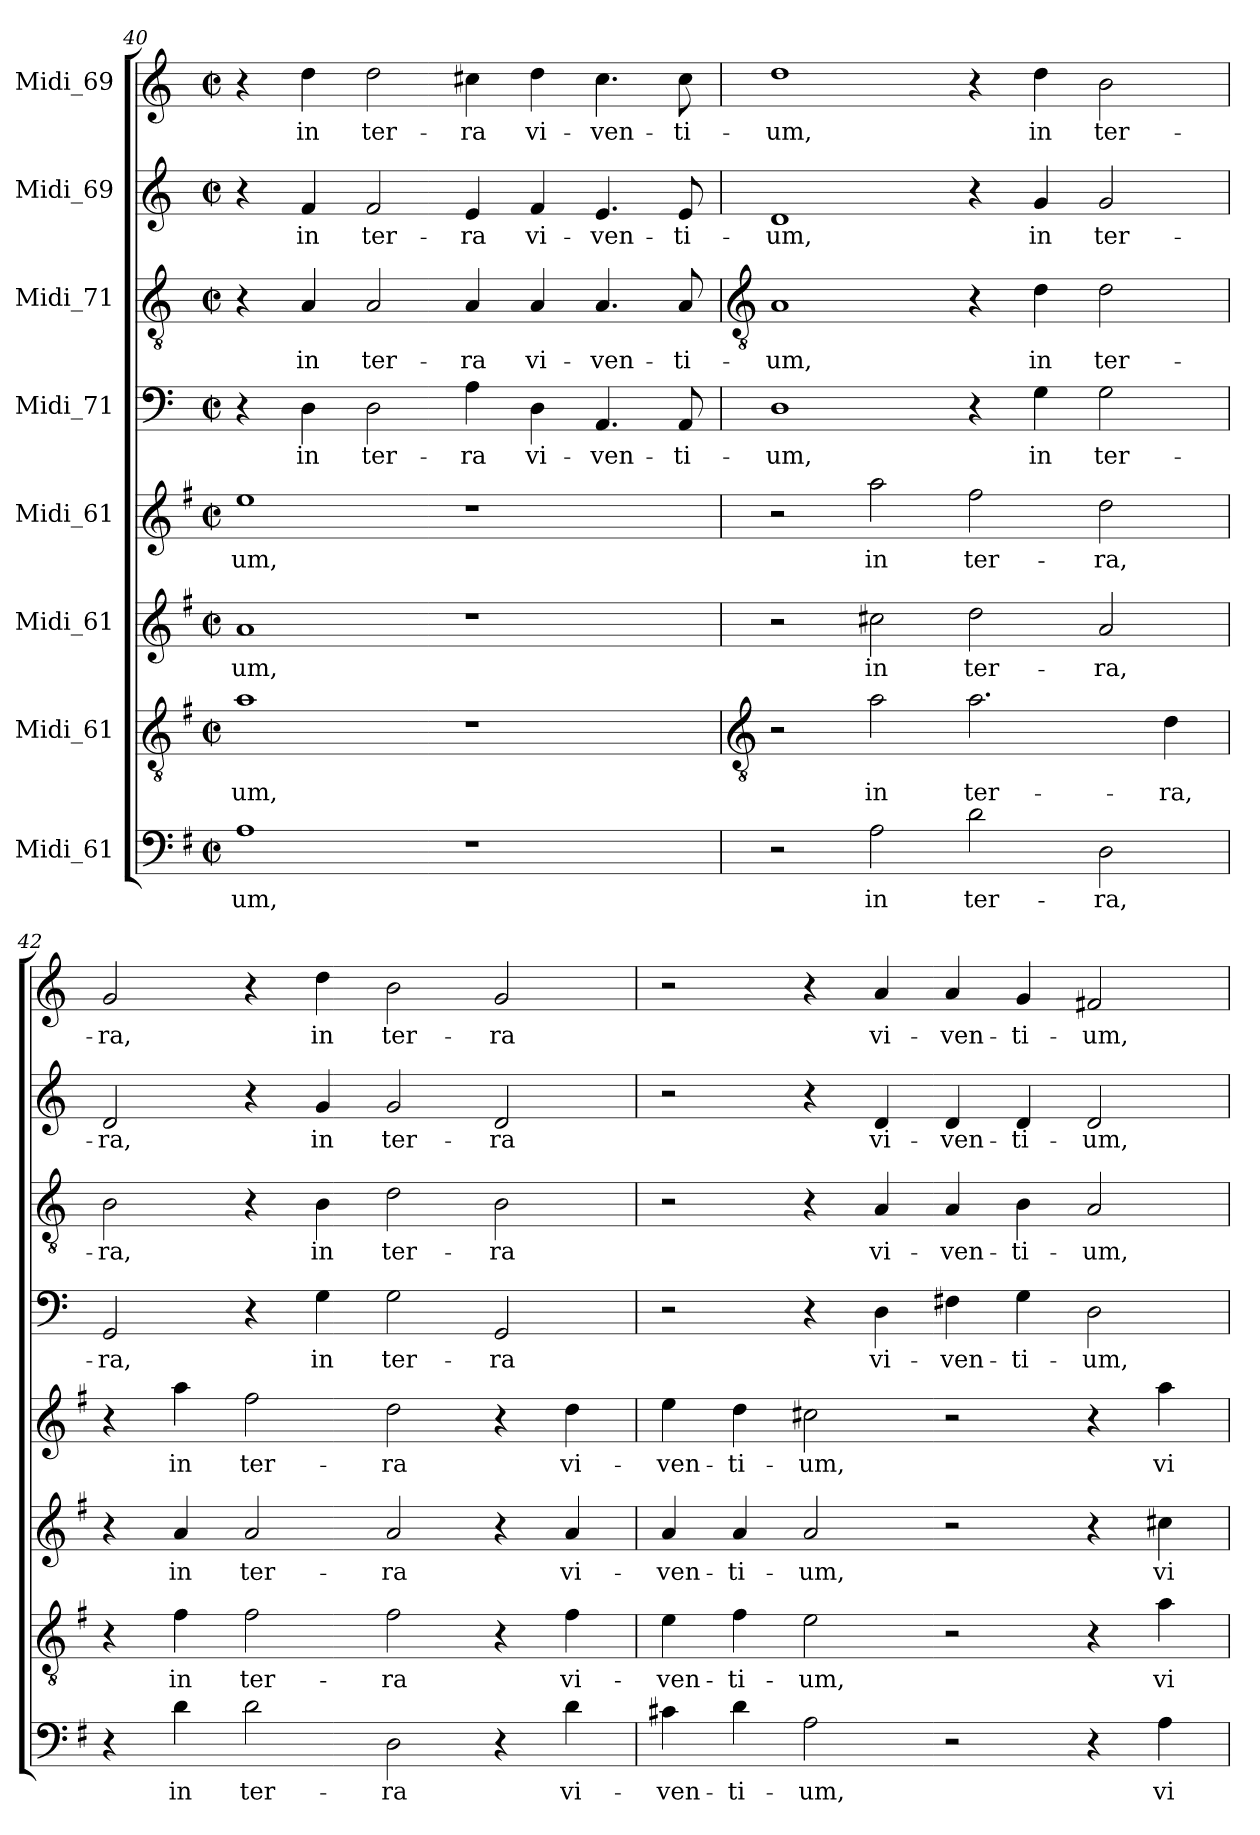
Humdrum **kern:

**kern	**text	**kern	**text	**kern	**text	**kern	**text	**kern	**text	**kern	**text	**kern	**text	**kern	**text
*part8	*part8	*part7	*part7	*part6	*part6	*part5	*part5	*part4	*part4	*part3	*part3	*part2	*part2	*part1	*part1
*staff8	*staff8	*staff7	*staff7	*staff6	*staff6	*staff5	*staff5	*staff4	*staff4	*staff3	*staff3	*staff2	*staff2	*staff1	*staff1
*I"Midi_61	*	*I"Midi_61	*	*I"Midi_61	*	*I"Midi_61	*	*I"Midi_71	*	*I"Midi_71	*	*I"Midi_69	*	*I"Midi_69	*
*clefF4	*	*clefGv2	*	*clefG2	*	*clefG2	*	*clefF4	*	*clefGv2	*	*clefG2	*	*clefG2	*
*ITrd4c7	*	*ITrd4c7	*	*ITrd4c7	*	*ITrd4c7	*	*	*	*	*	*	*	*	*
*k[]	*	*k[]	*	*k[]	*	*k[]	*	*k[]	*	*k[]	*	*k[]	*	*k[]	*
*C:	*	*C:	*	*C:	*	*C:	*	*C:	*	*C:	*	*C:	*	*C:	*
*M4/2	*	*M4/2	*	*M4/2	*	*M4/2	*	*M4/2	*	*M4/2	*	*M4/2	*	*M4/2	*
*met(c|)	*	*met(c|)	*	*met(c|)	*	*met(c|)	*	*met(c|)	*	*met(c|)	*	*met(c|)	*	*met(c|)	*
=40	=40	=40	=40	=40	=40	=40	=40	=40	=40	=40	=40	=40	=40	=40	=40
!	!LO:LY:b	!	!LO:LY:b	!	!LO:LY:b	!	!LO:LY:b	!	!	!	!	!	!	!	!
1D	-um,	1d	-um,	1d	-um,	1a	-um,	4r	.	4r	.	4r	.	4r	.
!	!	!	!	!	!	!	!	!	!LO:LY:b	!	!LO:LY:b	!	!LO:LY:b	!	!LO:LY:b
.	.	.	.	.	.	.	.	4D	in	4A	in	4f	in	4dd	in
!	!	!	!	!	!	!	!	!	!LO:LY:b	!	!LO:LY:b	!	!LO:LY:b	!	!LO:LY:b
.	.	.	.	.	.	.	.	2D	ter-	2A	ter-	2f	ter-	2dd	ter-
!	!	!	!	!	!	!	!	!	!LO:LY:b	!	!LO:LY:b	!	!LO:LY:b	!	!LO:LY:b
1r	.	1r	.	1r	.	1r	.	4A	-ra	4A	-ra	4e	-ra	4cc#X	-ra
!	!	!	!	!	!	!	!	!	!LO:LY:b	!	!LO:LY:b	!	!LO:LY:b	!	!LO:LY:b
.	.	.	.	.	.	.	.	4D	vi-	4A	vi-	4f	vi-	4dd	vi-
!	!	!	!	!	!	!	!	!	!LO:LY:b	!	!LO:LY:b	!	!LO:LY:b	!	!LO:LY:b
.	.	.	.	.	.	.	.	4.AA	-ven-	4.A	-ven-	4.e	-ven-	4.cc#	-ven-
!	!	!	!	!	!	!	!	!	!LO:LY:b	!	!LO:LY:b	!	!LO:LY:b	!	!LO:LY:b
.	.	.	.	.	.	.	.	8AA	-ti-	8A	-ti-	8e	-ti-	8cc#	-ti-
!!LO:LB:g=z
=41	=41	=41	=41	=41	=41	=41	=41	=41	=41	=41	=41	=41	=41	=41	=41
*	*	*clefGv2	*	*	*	*	*	*	*	*clefGv2	*	*	*	*	*
!	!	!	!	!	!	!	!	!	!LO:LY:b	!	!LO:LY:b	!	!LO:LY:b	!	!LO:LY:b
2r	.	2r	.	2r	.	2r	.	1D	-um,	1A	-um,	1d	-um,	1dd	-um,
!	!LO:LY:b	!	!LO:LY:b	!	!LO:LY:b	!	!LO:LY:b	!	!	!	!	!	!	!	!
2D	in	2d	in	2f#X	in	2dd	in	.	.	.	.	.	.	.	.
!	!LO:LY:b	!	!LO:LY:b	!	!LO:LY:b	!	!LO:LY:b	!	!	!	!	!	!	!	!
2G	ter-	2.d	ter-	2g	ter-	2b	ter-	4r	.	4r	.	4r	.	4r	.
!	!	!	!	!	!	!	!	!	!LO:LY:b	!	!LO:LY:b	!	!LO:LY:b	!	!LO:LY:b
.	.	.	.	.	.	.	.	4G	in	4d	in	4g	in	4dd	in
!	!LO:LY:b	!	!	!	!LO:LY:b	!	!LO:LY:b	!	!LO:LY:b	!	!LO:LY:b	!	!LO:LY:b	!	!LO:LY:b
2GG	-ra,	.	.	2d	-ra,	2g	-ra,	2G	ter-	2d	ter-	2g	ter-	2b	ter-
!	!	!	!LO:LY:b	!	!	!	!	!	!	!	!	!	!	!	!
.	.	4G	-ra,	.	.	.	.	.	.	.	.	.	.	.	.
=42	=42	=42	=42	=42	=42	=42	=42	=42	=42	=42	=42	=42	=42	=42	=42
!	!	!	!	!	!	!	!	!	!LO:LY:b	!	!LO:LY:b	!	!LO:LY:b	!	!LO:LY:b
4r	.	4r	.	4r	.	4r	.	2GG	-ra,	2B	-ra,	2d	-ra,	2g	-ra,
!	!LO:LY:b	!	!LO:LY:b	!	!LO:LY:b	!	!LO:LY:b	!	!	!	!	!	!	!	!
4G	in	4B	in	4d	in	4dd	in	.	.	.	.	.	.	.	.
!	!LO:LY:b	!	!LO:LY:b	!	!LO:LY:b	!	!LO:LY:b	!	!	!	!	!	!	!	!
2G	ter-	2B	ter-	2d	ter-	2b	ter-	4r	.	4r	.	4r	.	4r	.
!	!	!	!	!	!	!	!	!	!LO:LY:b	!	!LO:LY:b	!	!LO:LY:b	!	!LO:LY:b
.	.	.	.	.	.	.	.	4G	in	4B	in	4g	in	4dd	in
!	!LO:LY:b	!	!LO:LY:b	!	!LO:LY:b	!	!LO:LY:b	!	!LO:LY:b	!	!LO:LY:b	!	!LO:LY:b	!	!LO:LY:b
2GG	-ra	2B	-ra	2d	-ra	2g	-ra	2G	ter-	2d	ter-	2g	ter-	2b	ter-
!	!	!	!	!	!	!	!	!	!LO:LY:b	!	!LO:LY:b	!	!LO:LY:b	!	!LO:LY:b
4r	.	4r	.	4r	.	4r	.	2GG	-ra	2B	-ra	2d	-ra	2g	-ra
!	!LO:LY:b	!	!LO:LY:b	!	!LO:LY:b	!	!LO:LY:b	!	!	!	!	!	!	!	!
4G	vi-	4B	vi-	4d	vi-	4g	vi-	.	.	.	.	.	.	.	.
=43	=43	=43	=43	=43	=43	=43	=43	=43	=43	=43	=43	=43	=43	=43	=43
!	!LO:LY:b	!	!LO:LY:b	!	!LO:LY:b	!	!LO:LY:b	!	!	!	!	!	!	!	!
4F#X	-ven-	4A	-ven-	4d	-ven-	4a	-ven-	2r	.	2r	.	2r	.	2r	.
!	!LO:LY:b	!	!LO:LY:b	!	!LO:LY:b	!	!LO:LY:b	!	!	!	!	!	!	!	!
4G	-ti-	4B	-ti-	4d	-ti-	4g	-ti-	.	.	.	.	.	.	.	.
!	!LO:LY:b	!	!LO:LY:b	!	!LO:LY:b	!	!LO:LY:b	!	!	!	!	!	!	!	!
2D	-um,	2A	-um,	2d	-um,	2f#X	-um,	4r	.	4r	.	4r	.	4r	.
!	!	!	!	!	!	!	!	!	!LO:LY:b	!	!LO:LY:b	!	!LO:LY:b	!	!LO:LY:b
.	.	.	.	.	.	.	.	4D	vi-	4A	vi-	4d	vi-	4a	vi-
!	!	!	!	!	!	!	!	!	!LO:LY:b	!	!LO:LY:b	!	!LO:LY:b	!	!LO:LY:b
2r	.	2r	.	2r	.	2r	.	4F#X	-ven-	4A	-ven-	4d	-ven-	4a	-ven-
!	!	!	!	!	!	!	!	!	!LO:LY:b	!	!LO:LY:b	!	!LO:LY:b	!	!LO:LY:b
.	.	.	.	.	.	.	.	4G	-ti-	4B	-ti-	4d	-ti-	4g	-ti-
!	!	!	!	!	!	!	!	!	!LO:LY:b	!	!LO:LY:b	!	!LO:LY:b	!	!LO:LY:b
4r	.	4r	.	4r	.	4r	.	2D	-um,	2A	-um,	2d	-um,	2f#X	-um,
!	!LO:LY:b	!	!LO:LY:b	!	!LO:LY:b	!	!LO:LY:b	!	!	!	!	!	!	!	!
4D	vi-	4d	vi-	4f#X	vi-	4dd	vi-	.	.	.	.	.	.	.	.
=	=	=	=	=	=	=	=	=	=	=	=	=	=	=	=
*-	*-	*-	*-	*-	*-	*-	*-	*-	*-	*-	*-	*-	*-	*-	*-
